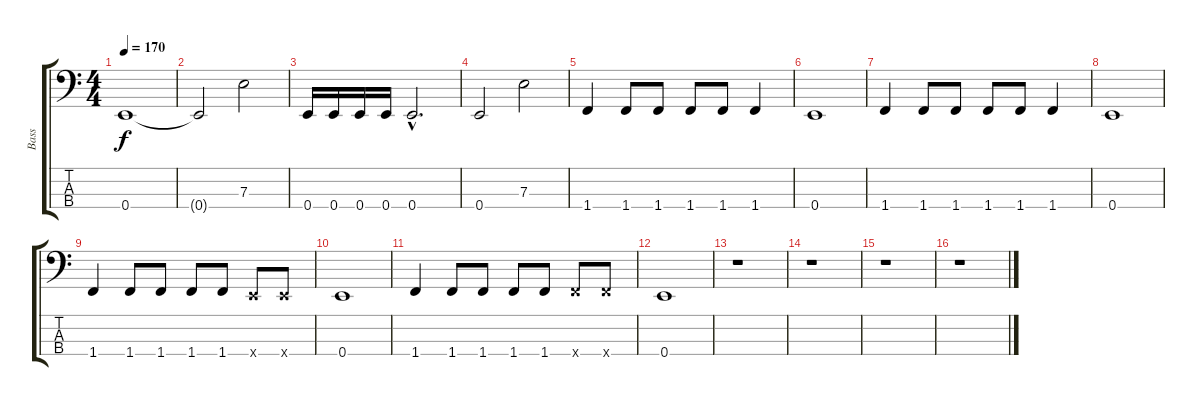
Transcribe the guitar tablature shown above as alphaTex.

\track ("Bass" "Bass") {instrument electricbasspick}
\staff {score tabs}
\tuning (G2 D2 A1 E1) {hide}
\ts (4 4)
\tempo 170
\clef f4
\ks c
0.4.1{dy f} |
0.4{t}.2 7.3.2 |
0.4.16 0.4.16 0.4.16 0.4.16 0.4{hac}.2{d} |
0.4.2 7.3.2 |
1.4.4 1.4.8 1.4.8 1.4.8 1.4.8 1.4.4 |
0.4.1 |
1.4.4 1.4.8 1.4.8 1.4.8 1.4.8 1.4.4 |
0.4.1 |
1.4.4 1.4.8 1.4.8 1.4.8 1.4.8 0.4{x}.8 0.4{x}.8 |
0.4.1 |
1.4.4 1.4.8 1.4.8 1.4.8 1.4.8 1.4{x}.8 1.4{x}.8 |
0.4.1 |
r.1 |
r.1 |
r.1 |
r.1
